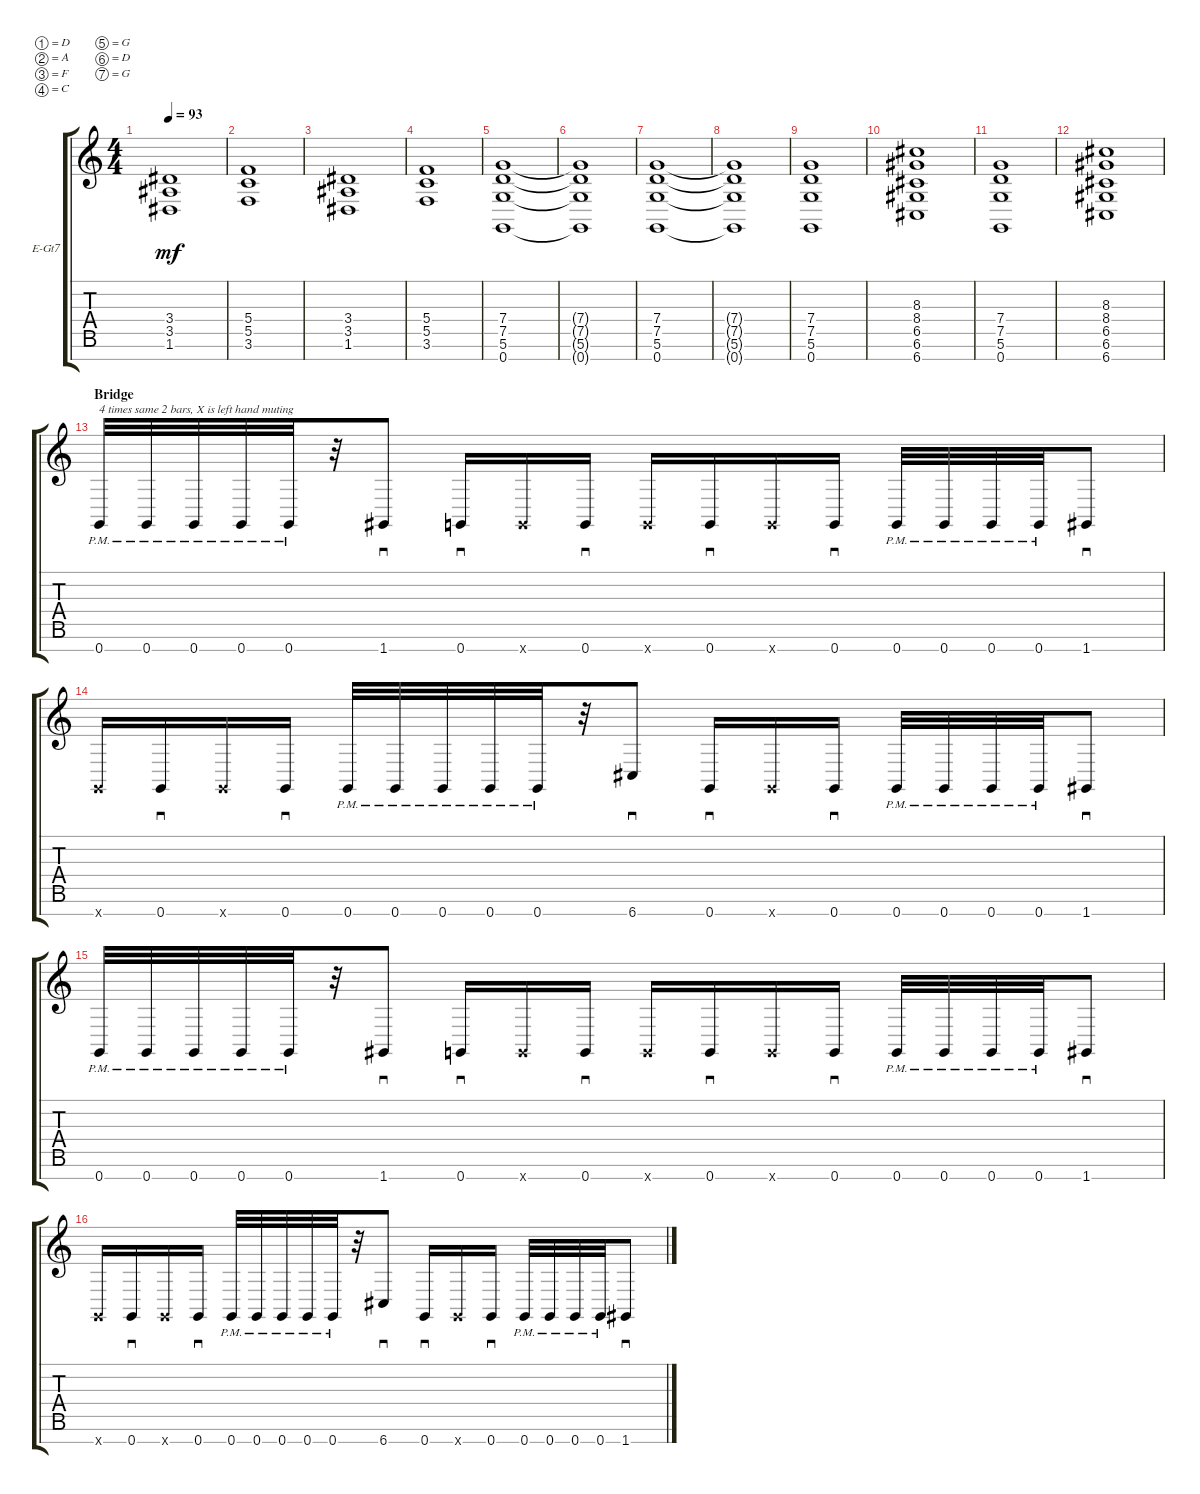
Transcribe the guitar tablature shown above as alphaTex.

\bracketExtendMode groupsimilarinstruments
\firstSystemTrackNameOrientation horizontal
\otherSystemsTrackNameOrientation horizontal
\track ("Rhytm" "E-Gt7") {solo instrument distortionguitar}
\staff {score tabs}
\tuning (D4 A3 F3 C3 G2 D2 G1)
\ts (4 4)
\tempo 93
\clef g2
\ks c
(3.4 3.5 1.6).1{dy mf} |
(5.4 5.5 3.6).1 |
(3.4 3.5 1.6).1 |
(5.4 5.5 3.6).1 |
(7.4 7.5 5.6 0.7).1 |
(7.4{t} 7.5{t} 5.6{t} 0.7{t}).1 |
(7.4 7.5 5.6 0.7).1 |
(7.4{t} 7.5{t} 5.6{t} 0.7{t}).1 |
(7.4 7.5 5.6 0.7).1 |
(8.3 8.4 6.5 6.6 6.7).1 |
(7.4 7.5 5.6 0.7).1 |
(8.3 8.4 6.5 6.6 6.7).1 |
\section ("" "Bridge")
0.7{pm}.32{txt "4 times same 2 bars, X is left hand muting"} 0.7{pm}.32 0.7{pm}.32 0.7{pm}.32 0.7{pm}.32 r.32 1.7.8{sd} 0.7.16{sd} 0.7{x}.16 0.7.16{sd} 0.7{x}.16 0.7.16{sd} 0.7{x}.16 0.7.16{sd} 0.7{pm}.32 0.7{pm}.32 0.7{pm}.32 0.7{pm}.32 1.7.8{sd} |
0.7{x}.16 0.7.16{sd} 0.7{x}.16 0.7.16{sd} 0.7{pm}.32 0.7{pm}.32 0.7{pm}.32 0.7{pm}.32 0.7{pm}.32 r.32 6.7.8{sd} 0.7.16{sd} 0.7{x}.16 0.7.16{sd} 0.7{pm}.32 0.7{pm}.32 0.7{pm}.32 0.7{pm}.32 1.7.8{sd} |
0.7{pm}.32 0.7{pm}.32 0.7{pm}.32 0.7{pm}.32 0.7{pm}.32 r.32 1.7.8{sd} 0.7.16{sd} 0.7{x}.16 0.7.16{sd} 0.7{x}.16 0.7.16{sd} 0.7{x}.16 0.7.16{sd} 0.7{pm}.32 0.7{pm}.32 0.7{pm}.32 0.7{pm}.32 1.7.8{sd} |
0.7{x}.16 0.7.16{sd} 0.7{x}.16 0.7.16{sd} 0.7{pm}.32 0.7{pm}.32 0.7{pm}.32 0.7{pm}.32 0.7{pm}.32 r.32 6.7.8{sd} 0.7.16{sd} 0.7{x}.16 0.7.16{sd} 0.7{pm}.32 0.7{pm}.32 0.7{pm}.32 0.7{pm}.32 1.7.8{sd}
